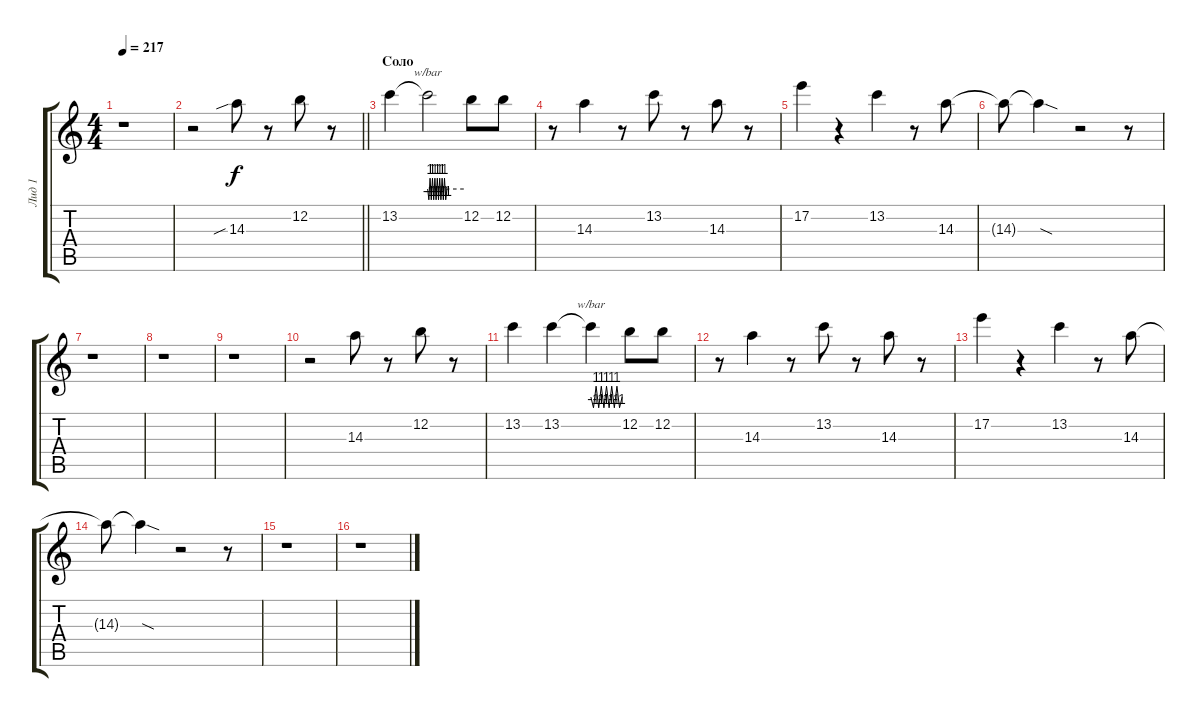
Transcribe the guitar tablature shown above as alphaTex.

\track ("Лид 1" "Лид 1") {instrument overdrivenguitar}
\staff {score tabs}
\tuning (E4 B3 G3 D3 A2 E2) {hide}
\ts (4 4)
\tempo 217
\clef g2
\ks c
r.1{dy f} |
\barLineRight lightlight
r.2{volume 12 balance 8} 14.3{sib}.8 r.8 12.2.8 r.8 |
\section ("" "Соло")
13.2.4 13.2{t}.2{tbe (custom default 0 0 2 -4 4 4 6 -4 8 4 10 -4 12 4 14 -4 16 4 18 -4 20 4 22 -4 24 4 26 -4 28 4 30 -4 32 0 60 0)} 12.2.8 12.2.8 |
r.8 14.3.4 r.8 13.2.8 r.8 14.3.8 r.8 |
17.2.4 r.4 13.2.4 r.8 14.3.8 |
14.3{t}.8 14.3{sod t}.4 r.2 r.8 |
r.1 |
r.1 |
r.1 |
r.2 14.3.8 r.8 12.2.8 r.8 |
13.2.4 13.2.4 13.2{t}.4{tbe (custom default 0 0 5 -4 10 4 15 -4 20 4 25 -4 30 4 35 -4 40 4 45 -4 50 4 55 -4 60 0)} 12.2.8 12.2.8 |
r.8 14.3.4 r.8 13.2.8 r.8 14.3.8 r.8 |
17.2.4 r.4 13.2.4 r.8 14.3.8 |
14.3{t}.8 14.3{sod t}.4 r.2 r.8 |
r.1 |
r.1
